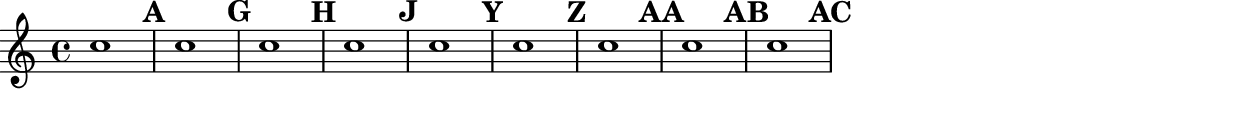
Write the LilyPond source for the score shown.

%% Generated by lilypond-book
%% Options: [exampleindent=10.16\mm,indent=0\mm,line-width=160\mm,paper-height=845.047\pt,paper-width=597.508\pt,papersize='(cons (* 597.508 pt) (* 845.047 pt))]
\include "lilypond-book-preamble.ly"


% ****************************************************************
% Start cut-&-pastable-section
% ****************************************************************

#(ly:set-option 'eps-box-padding 3.000000)



\paper {
  #(set-paper-size '(cons (* 597.508 pt) (* 845.047 pt)))
  indent = 0\mm
  line-width = 160\mm
  % offset the left padding, also add 1mm as lilypond creates cropped
  % images with a little space on the right
  line-width = #(- line-width (* mm  3.000000) (* mm 1))
}

\layout {
  
}




% ****************************************************************
% ly snippet:
% ****************************************************************
\sourcefilename "/lilypond-2.25.16/input/regression/rehearsal-mark-letter.ly"
\sourcefileline 0


\header {

  texidoc= "Rehearsal marks in letter style: the I is skipped, and
after Z, double letters are used.  The mark may be set with
@code{\\mark NUMBER}, or with @code{Score.rehearsalMark}."

}

\version "2.19.21"
\paper { ragged-right = ##t } 

\relative {
  c''1  \mark \default
  c1  \mark #7
  c1  \mark \default
  c1  \mark \default
  c1  \mark \default
  \set Score.rehearsalMark = #24
  c1  \mark \default
  c1  \mark \default
  c1  \mark \default
  c1  \mark \default
}



% ****************************************************************
% end ly snippet
% ****************************************************************
